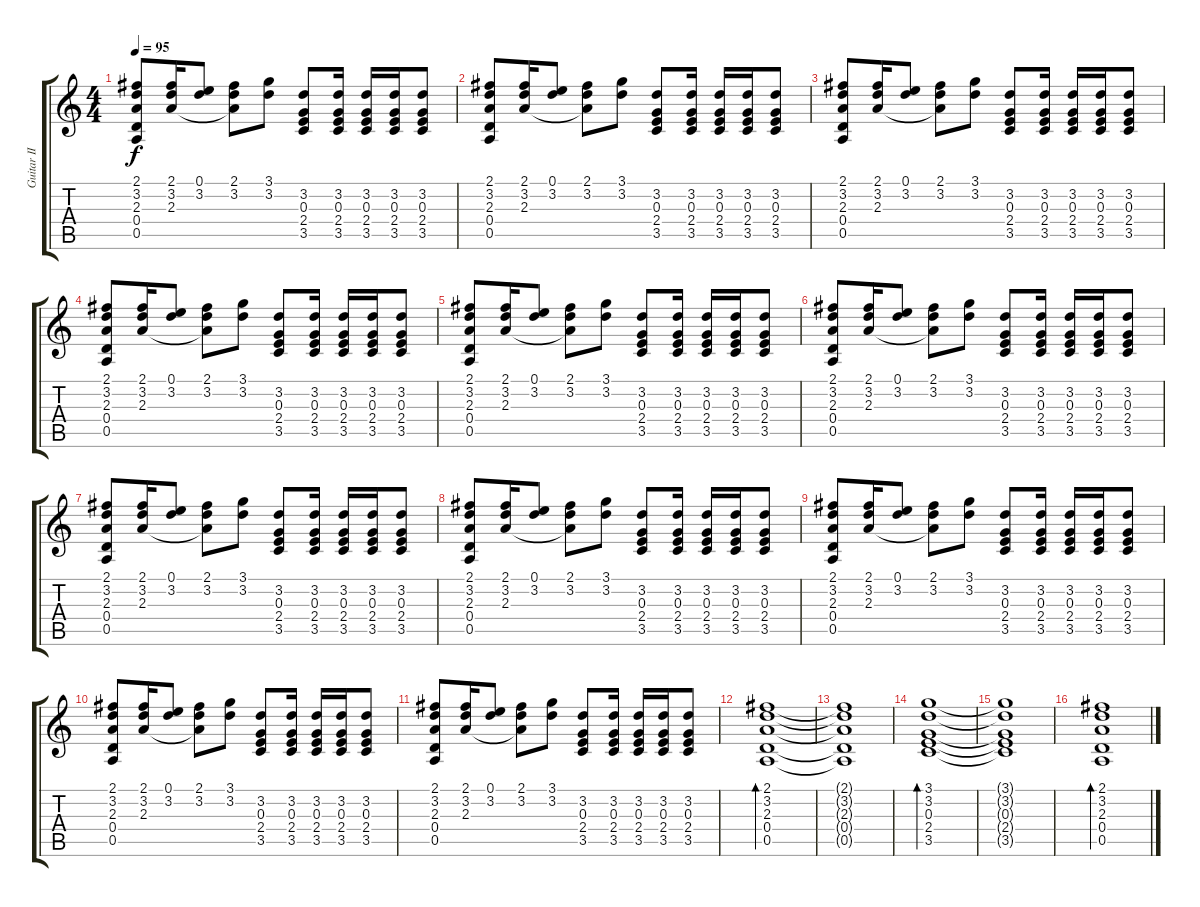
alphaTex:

\track ("Guitar II" "Guitar II") {instrument acousticguitarnylon}
\staff {score tabs}
\tuning (E4 B3 G3 D3 A2 E2) {hide}
\ts (4 4)
\tempo 95
\clef g2
\ks c
(2.1 3.2 2.3 0.4 0.5).8{dy f} (2.1 3.2 2.3).16 (0.1 3.2).8 (2.1 3.2 2.3{t}).8 (3.1 3.2).8 (3.2 0.3 2.4 3.5).8 (3.2 0.3 2.4 3.5).16 (3.2 0.3 2.4 3.5).16 (3.2 0.3 2.4 3.5).16 (3.2 0.3 2.4 3.5).8 |
(2.1 3.2 2.3 0.4 0.5).8 (2.1 3.2 2.3).16 (0.1 3.2).8 (2.1 3.2 2.3{t}).8 (3.1 3.2).8 (3.2 0.3 2.4 3.5).8 (3.2 0.3 2.4 3.5).16 (3.2 0.3 2.4 3.5).16 (3.2 0.3 2.4 3.5).16 (3.2 0.3 2.4 3.5).8 |
(2.1 3.2 2.3 0.4 0.5).8 (2.1 3.2 2.3).16 (0.1 3.2).8 (2.1 3.2 2.3{t}).8 (3.1 3.2).8 (3.2 0.3 2.4 3.5).8 (3.2 0.3 2.4 3.5).16 (3.2 0.3 2.4 3.5).16 (3.2 0.3 2.4 3.5).16 (3.2 0.3 2.4 3.5).8 |
(2.1 3.2 2.3 0.4 0.5).8 (2.1 3.2 2.3).16 (0.1 3.2).8 (2.1 3.2 2.3{t}).8 (3.1 3.2).8 (3.2 0.3 2.4 3.5).8 (3.2 0.3 2.4 3.5).16 (3.2 0.3 2.4 3.5).16 (3.2 0.3 2.4 3.5).16 (3.2 0.3 2.4 3.5).8 |
(2.1 3.2 2.3 0.4 0.5).8 (2.1 3.2 2.3).16 (0.1 3.2).8 (2.1 3.2 2.3{t}).8 (3.1 3.2).8 (3.2 0.3 2.4 3.5).8 (3.2 0.3 2.4 3.5).16 (3.2 0.3 2.4 3.5).16 (3.2 0.3 2.4 3.5).16 (3.2 0.3 2.4 3.5).8 |
(2.1 3.2 2.3 0.4 0.5).8 (2.1 3.2 2.3).16 (0.1 3.2).8 (2.1 3.2 2.3{t}).8 (3.1 3.2).8 (3.2 0.3 2.4 3.5).8 (3.2 0.3 2.4 3.5).16 (3.2 0.3 2.4 3.5).16 (3.2 0.3 2.4 3.5).16 (3.2 0.3 2.4 3.5).8 |
(2.1 3.2 2.3 0.4 0.5).8 (2.1 3.2 2.3).16 (0.1 3.2).8 (2.1 3.2 2.3{t}).8 (3.1 3.2).8 (3.2 0.3 2.4 3.5).8 (3.2 0.3 2.4 3.5).16 (3.2 0.3 2.4 3.5).16 (3.2 0.3 2.4 3.5).16 (3.2 0.3 2.4 3.5).8 |
(2.1 3.2 2.3 0.4 0.5).8 (2.1 3.2 2.3).16 (0.1 3.2).8 (2.1 3.2 2.3{t}).8 (3.1 3.2).8 (3.2 0.3 2.4 3.5).8 (3.2 0.3 2.4 3.5).16 (3.2 0.3 2.4 3.5).16 (3.2 0.3 2.4 3.5).16 (3.2 0.3 2.4 3.5).8 |
(2.1 3.2 2.3 0.4 0.5).8 (2.1 3.2 2.3).16 (0.1 3.2).8 (2.1 3.2 2.3{t}).8 (3.1 3.2).8 (3.2 0.3 2.4 3.5).8 (3.2 0.3 2.4 3.5).16 (3.2 0.3 2.4 3.5).16 (3.2 0.3 2.4 3.5).16 (3.2 0.3 2.4 3.5).8 |
(2.1 3.2 2.3 0.4 0.5).8 (2.1 3.2 2.3).16 (0.1 3.2).8 (2.1 3.2 2.3{t}).8 (3.1 3.2).8 (3.2 0.3 2.4 3.5).8 (3.2 0.3 2.4 3.5).16 (3.2 0.3 2.4 3.5).16 (3.2 0.3 2.4 3.5).16 (3.2 0.3 2.4 3.5).8 |
(2.1 3.2 2.3 0.4 0.5).8 (2.1 3.2 2.3).16 (0.1 3.2).8 (2.1 3.2 2.3{t}).8 (3.1 3.2).8 (3.2 0.3 2.4 3.5).8 (3.2 0.3 2.4 3.5).16 (3.2 0.3 2.4 3.5).16 (3.2 0.3 2.4 3.5).16 (3.2 0.3 2.4 3.5).8 |
(2.1 3.2 2.3 0.4 0.5).1{bd 120} |
(2.1{t} 3.2{t} 2.3{t} 0.4{t} 0.5{t}).1 |
(3.1 3.2 0.3 2.4 3.5).1{bd 120} |
(3.1{t} 3.2{t} 0.3{t} 2.4{t} 3.5{t}).1 |
(2.1 3.2 2.3 0.4 0.5).1{bd 120}
